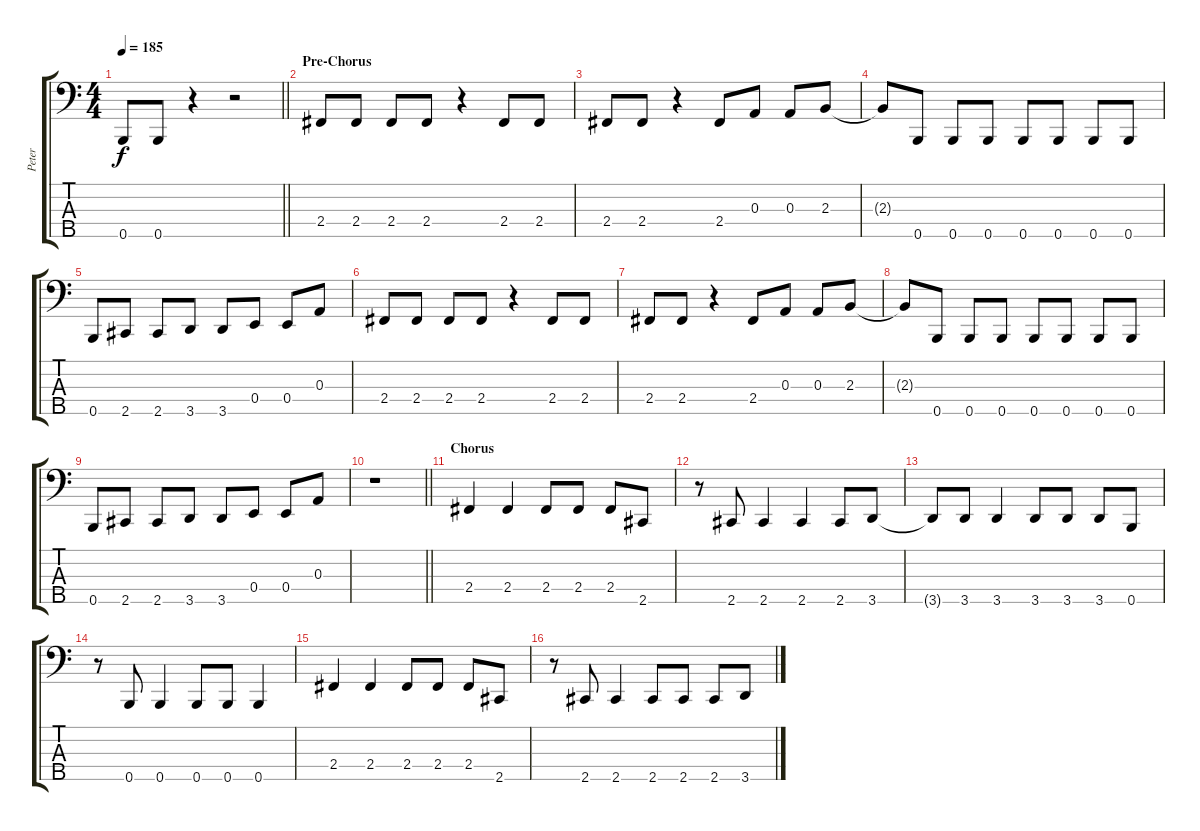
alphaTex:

\track ("Peter" "Peter") {instrument electricbassfinger}
\staff {score tabs}
\tuning (G2 D2 A1 E1 B0) {hide}
\ts (4 4)
\tempo 185
\clef f4
\barLineRight lightlight
\ks c
0.5.8{dy f} 0.5.8 r.4 r.2 |
\section ("" "Pre-Chorus")
2.4.8 2.4.8 2.4.8 2.4.8 r.4 2.4.8 2.4.8 |
2.4.8 2.4.8 r.4 2.4.8 0.3.8 0.3.8 2.3.8 |
2.3{t}.8 0.5.8 0.5.8 0.5.8 0.5.8 0.5.8 0.5.8 0.5.8 |
0.5.8 2.5.8 2.5.8 3.5.8 3.5.8 0.4.8 0.4.8 0.3.8 |
2.4.8 2.4.8 2.4.8 2.4.8 r.4 2.4.8 2.4.8 |
2.4.8 2.4.8 r.4 2.4.8 0.3.8 0.3.8 2.3.8 |
2.3{t}.8 0.5.8 0.5.8 0.5.8 0.5.8 0.5.8 0.5.8 0.5.8 |
0.5.8 2.5.8 2.5.8 3.5.8 3.5.8 0.4.8 0.4.8 0.3.8 |
\barLineRight lightlight
r.1 |
\section ("" "Chorus")
2.4.4 2.4.4 2.4.8 2.4.8 2.4.8 2.5.8 |
r.8 2.5.8 2.5.4 2.5.4 2.5.8 3.5.8 |
3.5{t}.8 3.5.8 3.5.4 3.5.8 3.5.8 3.5.8 0.5.8 |
r.8 0.5.8 0.5.4 0.5.8 0.5.8 0.5.4 |
2.4.4 2.4.4 2.4.8 2.4.8 2.4.8 2.5.8 |
r.8 2.5.8 2.5.4 2.5.8 2.5.8 2.5.8 3.5.8
